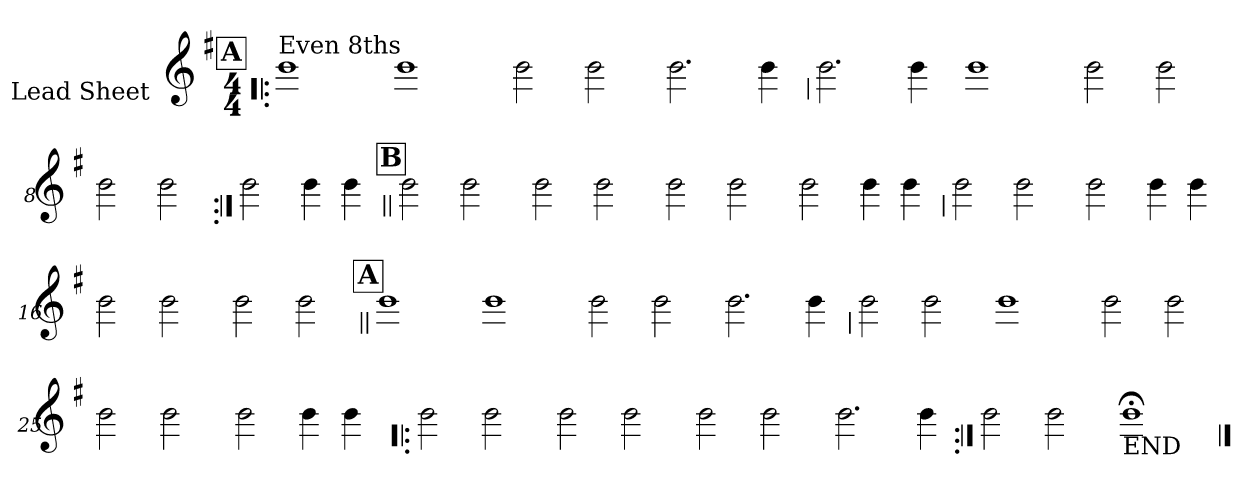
**kern
*part1
*staff1
*I"Lead Sheet
*stria0
*clefG2
*k[f#]
*G:
*M4/4
!!LO:REH:place=s1:a:t=A
=1!|:
!LO:TX:a:t=Even 8ths
1b
=2-
1b
=3-
2b
2b
=4-
2.b
4b
!!LO:LB:g=z
=5
2.b
4b
=6-
1b
=7-
2b
2b
=8-
2b
2b
!!LO:LB:g=z
=9:|!
2b
4b
4b
!!LO:LB:g=z
!!LO:REH:place=s1:a:t=B
=10||
2b
2b
=11-
2b
2b
=12-
2b
2b
=13-
2b
4b
4b
!!LO:LB:g=z
=14
2b
2b
=15-
2b
4b
4b
=16-
2b
2b
=17-
2b
2b
!!LO:LB:g=z
!!LO:REH:place=s1:a:t=A
=18||
1b
=19-
1b
=20-
2b
2b
=21-
2.b
4b
!!LO:LB:g=z
=22
2b
2b
=23-
1b
=24-
2b
2b
=25-
2b
2b
=26-
2b
4b
4b
!!LO:LB:g=z
=27!|:
2b
2b
=28-
2b
2b
=29-
2b
2b
=30-
2.b
4b
!!LO:LB:g=z
=31:|!
2b
2b
=32-
!LO:TX:b:t=END
1b;
==
*-
